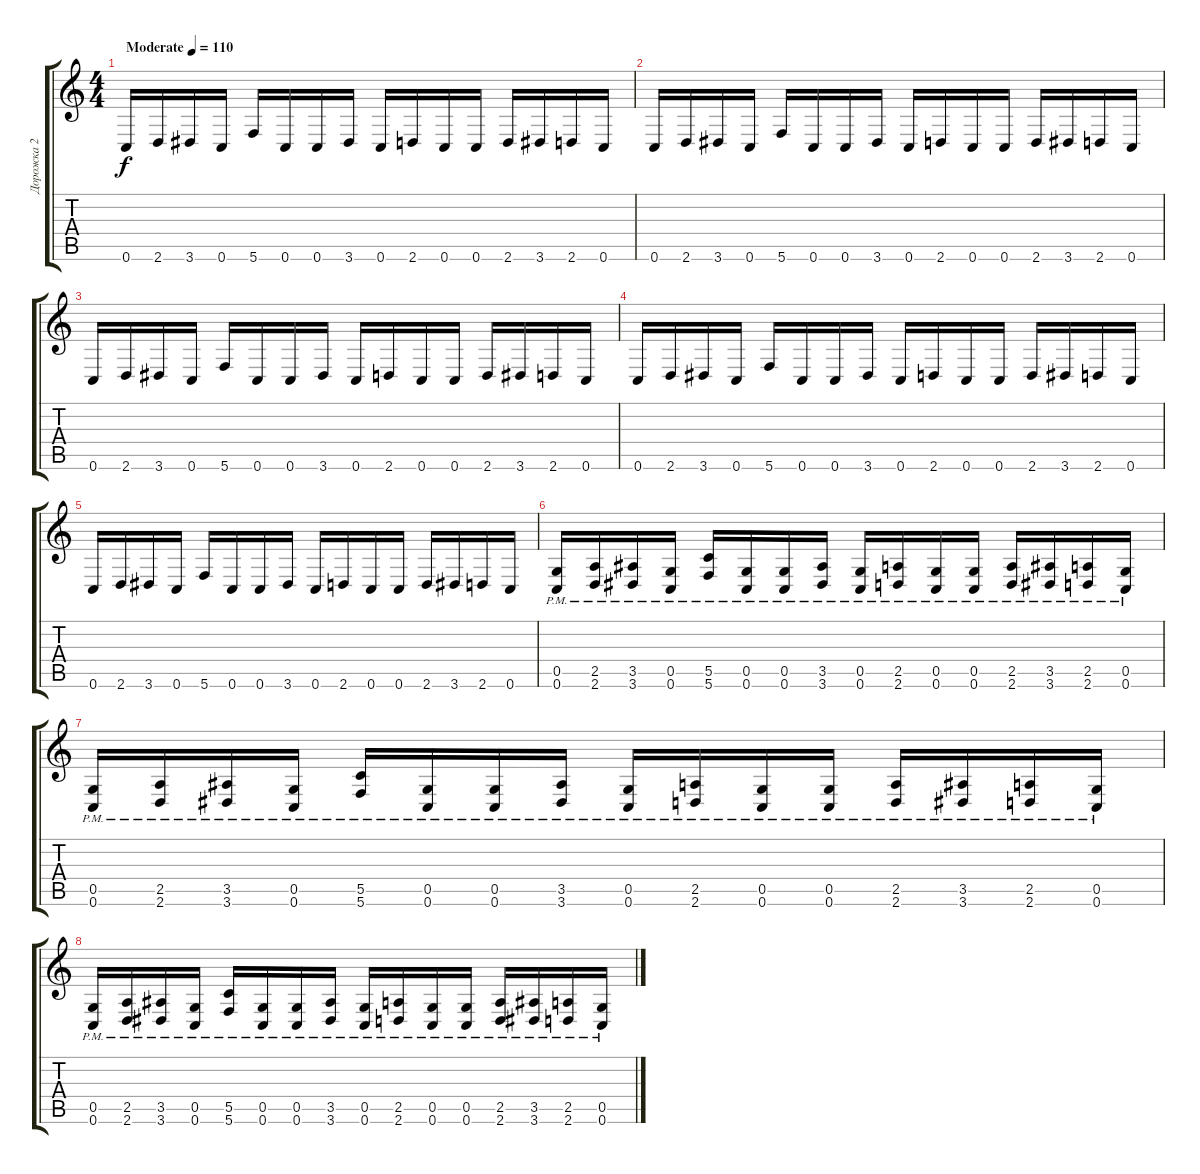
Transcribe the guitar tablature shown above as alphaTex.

\track ("Дорожка 2" "Дорожка 2") {instrument distortionguitar}
\staff {score tabs}
\tuning (D4 A3 F3 C3 G2 C2) {hide}
\ts (4 4)
\tempo (110 "Moderate")
\clef g2
\ks c
0.6.16{dy f instrument distortionguitar} 2.6.16 3.6.16 0.6.16 5.6.16 0.6.16 0.6.16 3.6.16 0.6.16 2.6.16 0.6.16 0.6.16 2.6.16 3.6.16 2.6.16 0.6.16 |
0.6.16 2.6.16 3.6.16 0.6.16 5.6.16 0.6.16 0.6.16 3.6.16 0.6.16 2.6.16 0.6.16 0.6.16 2.6.16 3.6.16 2.6.16 0.6.16 |
0.6.16 2.6.16 3.6.16 0.6.16 5.6.16 0.6.16 0.6.16 3.6.16 0.6.16 2.6.16 0.6.16 0.6.16 2.6.16 3.6.16 2.6.16 0.6.16 |
0.6.16 2.6.16 3.6.16 0.6.16 5.6.16 0.6.16 0.6.16 3.6.16 0.6.16 2.6.16 0.6.16 0.6.16 2.6.16 3.6.16 2.6.16 0.6.16 |
0.6.16 2.6.16 3.6.16 0.6.16 5.6.16 0.6.16 0.6.16 3.6.16 0.6.16 2.6.16 0.6.16 0.6.16 2.6.16 3.6.16 2.6.16 0.6.16 |
(0.5{pm} 0.6{pm}).16 (2.5{pm} 2.6{pm}).16 (3.5{pm} 3.6{pm}).16 (0.5{pm} 0.6{pm}).16 (5.5{pm} 5.6{pm}).16 (0.5{pm} 0.6{pm}).16 (0.5{pm} 0.6{pm}).16 (3.5{pm} 3.6{pm}).16 (0.5{pm} 0.6{pm}).16 (2.5{pm} 2.6{pm}).16 (0.5{pm} 0.6{pm}).16 (0.5{pm} 0.6{pm}).16 (2.5{pm} 2.6{pm}).16 (3.5{pm} 3.6{pm}).16 (2.5{pm} 2.6{pm}).16 (0.5{pm} 0.6{pm}).16 |
(0.5{pm} 0.6{pm}).16 (2.5{pm} 2.6{pm}).16 (3.5{pm} 3.6{pm}).16 (0.5{pm} 0.6{pm}).16 (5.5{pm} 5.6{pm}).16 (0.5{pm} 0.6{pm}).16 (0.5{pm} 0.6{pm}).16 (3.5{pm} 3.6{pm}).16 (0.5{pm} 0.6{pm}).16 (2.5{pm} 2.6{pm}).16 (0.5{pm} 0.6{pm}).16 (0.5{pm} 0.6{pm}).16 (2.5{pm} 2.6{pm}).16 (3.5{pm} 3.6{pm}).16 (2.5{pm} 2.6{pm}).16 (0.5{pm} 0.6{pm}).16 |
(0.5{pm} 0.6{pm}).16 (2.5{pm} 2.6{pm}).16 (3.5{pm} 3.6{pm}).16 (0.5{pm} 0.6{pm}).16 (5.5{pm} 5.6{pm}).16 (0.5{pm} 0.6{pm}).16 (0.5{pm} 0.6{pm}).16 (3.5{pm} 3.6{pm}).16 (0.5{pm} 0.6{pm}).16 (2.5{pm} 2.6{pm}).16 (0.5{pm} 0.6{pm}).16 (0.5{pm} 0.6{pm}).16 (2.5{pm} 2.6{pm}).16 (3.5{pm} 3.6{pm}).16 (2.5{pm} 2.6{pm}).16 (0.5{pm} 0.6{pm}).16
